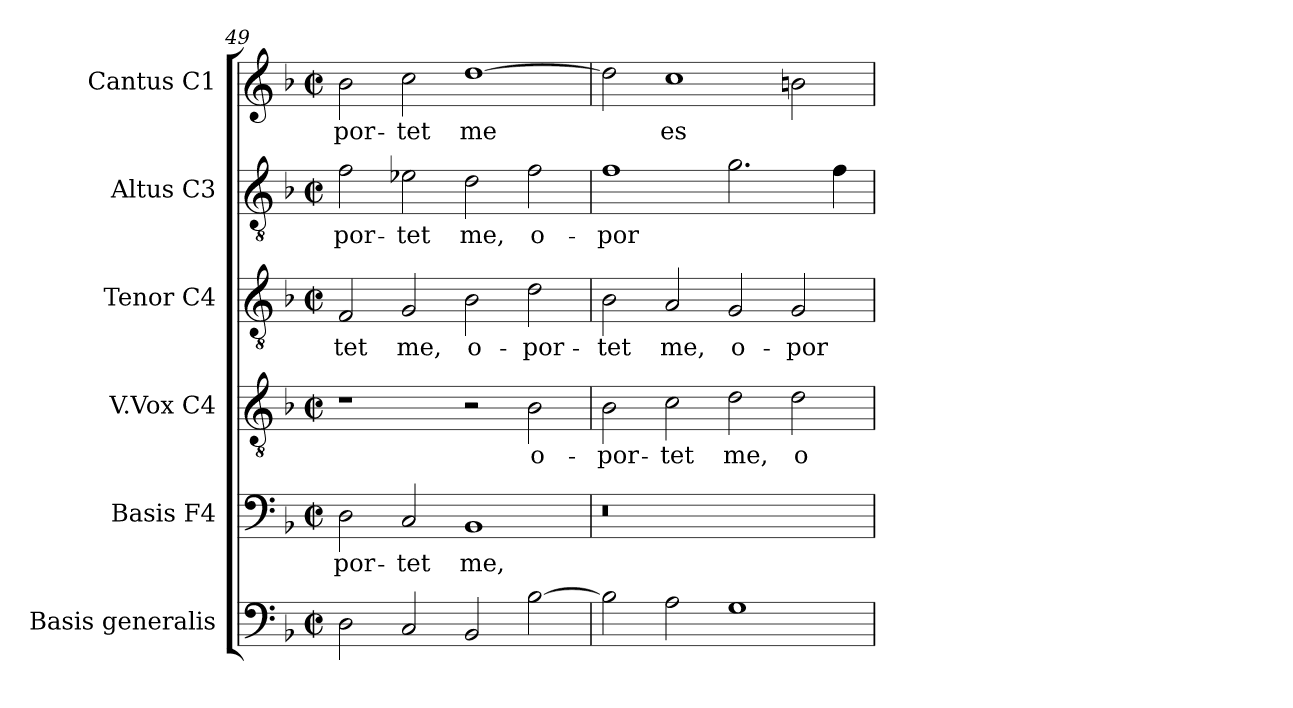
**kern	**kern	**text	**kern	**text	**kern	**text	**kern	**text	**kern	**text
*part6	*part5	*part5	*part4	*part4	*part3	*part3	*part2	*part2	*part1	*part1
*staff6	*staff5	*staff5	*staff4	*staff4	*staff3	*staff3	*staff2	*staff2	*staff1	*staff1
*I"Basis  generalis	*I"Basis  F4	*	*I"V.Vox  C4	*	*I"Tenor  C4	*	*I"Altus  C3	*	*I"Cantus  C1	*
*	*I'B	*	*	*	*I'T	*	*I'A	*	*I'C	*
*clefF4	*clefF4	*	*clefGv2	*	*clefGv2	*	*clefGv2	*	*clefG2	*
*k[b-]	*k[b-]	*	*k[b-]	*	*k[b-]	*	*k[b-]	*	*k[b-]	*
*F:	*F:	*	*F:	*	*F:	*	*F:	*	*F:	*
*M2/2	*M2/2	*	*M2/2	*	*M2/2	*	*M2/2	*	*M2/2	*
*met(c|)	*met(c|)	*	*met(c|)	*	*met(c|)	*	*met(c|)	*	*met(c|)	*
=49	=49	=49	=49	=49	=49	=49	=49	=49	=49	=49
!	!	!LO:LY:b:cj	!	!	!	!LO:LY:b:cj	!	!LO:LY:b:cj	!	!LO:LY:b:cj
2D\	2D\	-por-	1r	.	2F/	-tet	2f\	-por-	2b-\	-por-
!	!	!LO:LY:b:cj	!	!	!	!LO:LY:b:cj	!	!LO:LY:b:cj	!	!LO:LY:b:cj
2C/	2C/	-tet	.	.	2G/	me,	2e-X\	-tet	2cc\	-tet
!	!	!LO:LY:b:cj	!	!	!	!LO:LY:b:cj	!	!LO:LY:b:cj	!	!LO:LY:b:cj
2BB-/	1BB-	me,	2r	.	2B-\	o-	2d\	me,	[>1dd	me
!	!	!	!	!LO:LY:b:cj	!	!LO:LY:b:cj	!	!LO:LY:b:cj	!	!
[>2B-\	.	.	2B-\	o-	2d\	-por-	2f\	o-	.	.
=50	=50	=50	=50	=50	=50	=50	=50	=50	=50	=50
!	!	!	!	!LO:LY:b:cj	!	!LO:LY:b:cj	!	!LO:LY:b:cj	!	!LO:LY:b:cj
2B-\]	0r	.	2B-\	-por-	2B-\	-tet	1f	-por-	2dd\]	.
!	!	!	!	!LO:LY:b:cj	!	!LO:LY:b:cj	!	!	!	!LO:LY:b:cj
2A\	.	.	2c\	-tet	2A/	me,	.	.	1cc	es-
!	!	!	!	!LO:LY:b:cj	!	!LO:LY:b:cj	!	!LO:LY:b:cj	!	!
1G	.	.	2d\	me,	2G/	o-	2.g\	--	.	.
!	!	!	!	!LO:LY:b:cj	!	!LO:LY:b:cj	!	!	!	!LO:LY:b:cj
.	.	.	2d\	o-	2G/	-por-	.	.	2bn\	--
!	!	!	!	!	!	!	!	!LO:LY:b:cj	!	!
.	.	.	.	.	.	.	4f\	--	.	.
=	=	=	=	=	=	=	=	=	=	=
*-	*-	*-	*-	*-	*-	*-	*-	*-	*-	*-
